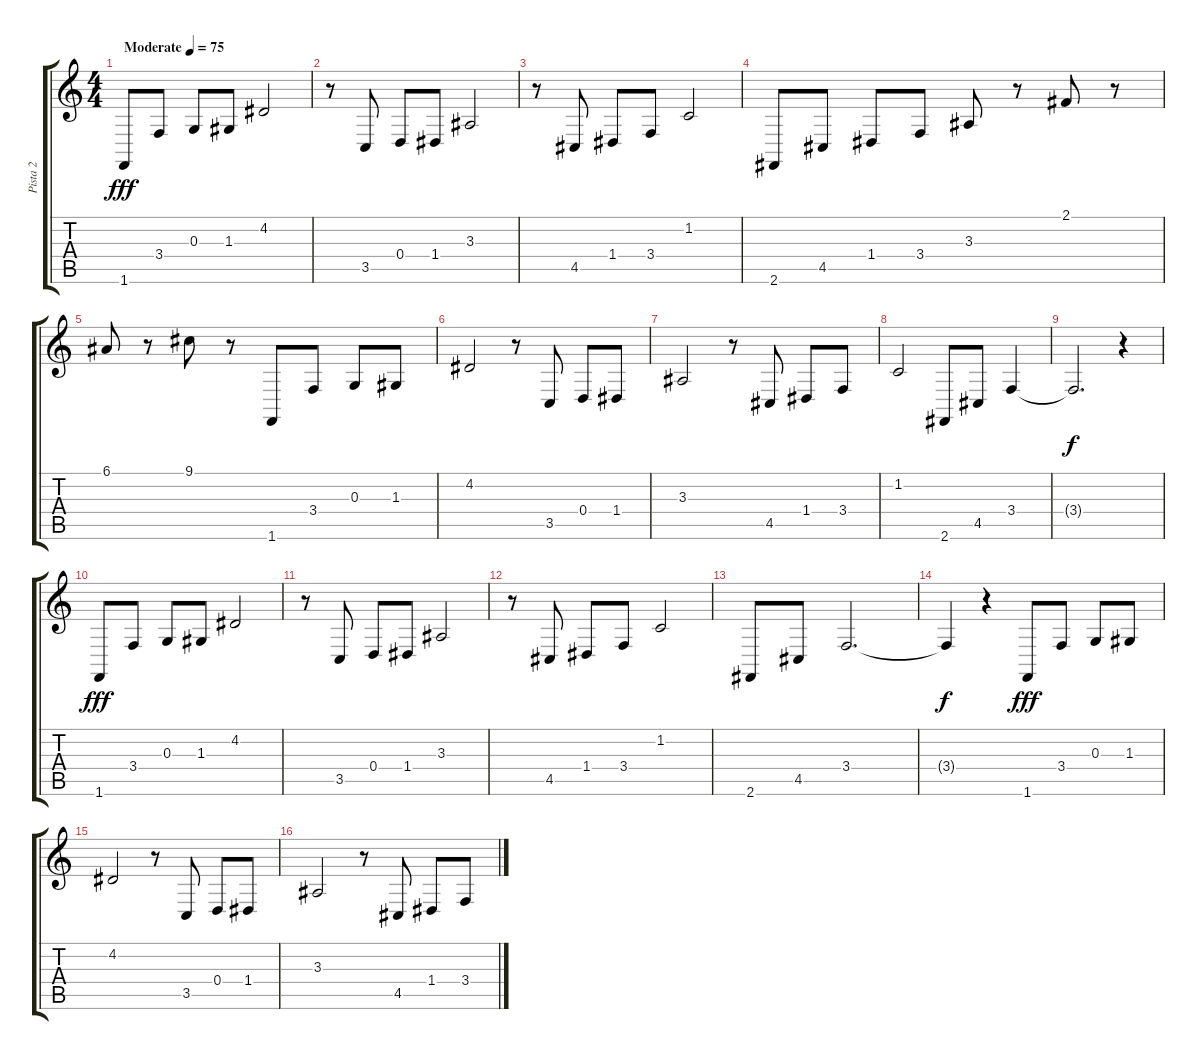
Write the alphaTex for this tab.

\track ("Pista 2" "Pista 2") {instrument acousticgrandpiano}
\staff {score tabs}
\tuning (E4 B3 G3 D3 A2 E2) {hide}
\ts (4 4)
\tempo (75 "Moderate")
\clef g2
\ks c
1.6.8{dy fff instrument acousticgrandpiano} 3.4.8 0.3.8 1.3.8 4.2.2 |
r.8 3.5.8 0.4.8 1.4.8 3.3.2 |
r.8 4.5.8 1.4.8 3.4.8 1.2.2 |
2.6.8 4.5.8 1.4.8 3.4.8 3.3.8 r.8 2.1.8 r.8 |
6.1.8 r.8 9.1.8 r.8 1.6.8 3.4.8 0.3.8 1.3.8 |
4.2.2 r.8 3.5.8 0.4.8 1.4.8 |
3.3.2 r.8 4.5.8 1.4.8 3.4.8 |
1.2.2 2.6.8 4.5.8 3.4.4 |
3.4{t}.2{d dy f} r.4 |
1.6.8{dy fff} 3.4.8 0.3.8 1.3.8 4.2.2 |
r.8 3.5.8 0.4.8 1.4.8 3.3.2 |
r.8 4.5.8 1.4.8 3.4.8 1.2.2 |
2.6.8 4.5.8 3.4.2{d} |
3.4{t}.4{dy f} r.4 1.6.8{dy fff} 3.4.8 0.3.8 1.3.8 |
4.2.2{volume 15} r.8{volume 13} 3.5.8{volume 13} 0.4.8{volume 12} 1.4.8{volume 12} |
3.3.2{volume 11} r.8{volume 9} 4.5.8{volume 9} 1.4.8{volume 8} 3.4.8{volume 8}
